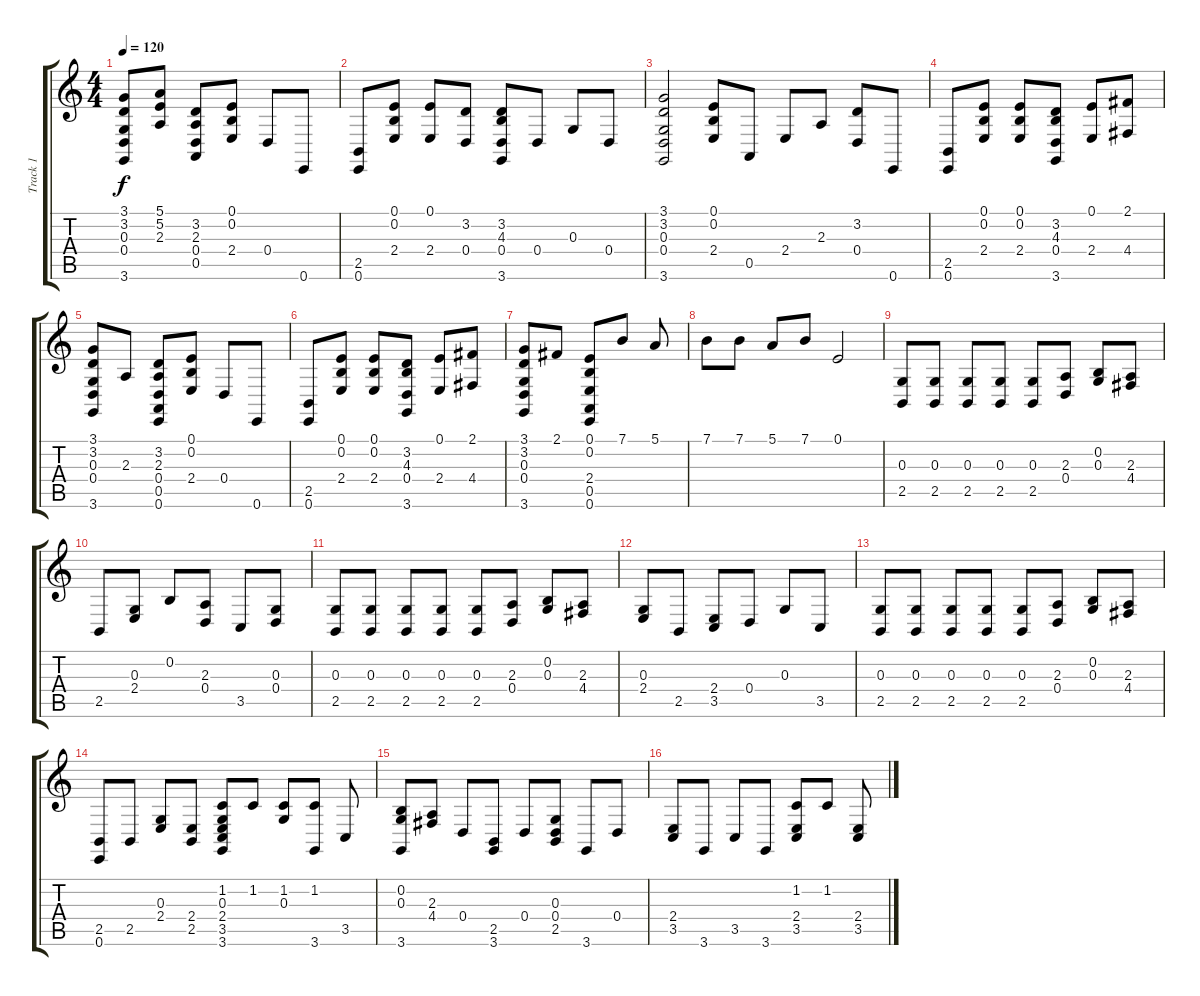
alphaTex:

\track ("Track 1" "Track 1") {instrument acousticgrandpiano}
\staff {score tabs}
\tuning (E4 B3 G3 D3 A2 E2) {hide}
\ts (4 4)
\tempo 120
\clef g2
\ks c
(3.1 3.2 0.3 0.4 3.6).8{dy f} (5.1 5.2 2.3).8 (3.2 2.3 0.4 0.5).8 (0.1 0.2 2.4).8 0.4.8 0.6.8 |
(2.5 0.6).8 (0.1 0.2 2.4).8 (0.1 2.4).8 (3.2 0.4).8 (3.2 4.3 0.4 3.6).8 0.4.8 0.3.8 0.4.8 |
(3.1 3.2 0.3 0.4 3.6).2 (0.1 0.2 2.4).8 0.5.8 2.4.8 2.3.8 (3.2 0.4).8 0.6.8 |
(2.5 0.6).8 (0.1 0.2 2.4).8 (0.1 0.2 2.4).8 (3.2 4.3 0.4 3.6).8 (0.1 2.4).8 (2.1 4.4).8 |
(3.1 3.2 0.3 0.4 3.6).8 2.3.8 (3.2 2.3 0.4 0.5 0.6).8 (0.1 0.2 2.4).8 0.4.8 0.6.8 |
(2.5 0.6).8 (0.1 0.2 2.4).8 (0.1 0.2 2.4).8 (3.2 4.3 0.4 3.6).8 (0.1 2.4).8 (2.1 4.4).8 |
(3.1 3.2 0.3 0.4 3.6).8 2.1.8 (0.1 0.2 2.4 0.5 0.6).8 7.1.8 5.1.8 |
7.1.8 7.1.8 5.1.8 7.1.8 0.1.2 |
(0.3 2.5).8 (0.3 2.5).8 (0.3 2.5).8 (0.3 2.5).8 (0.3 2.5).8 (2.3 0.4).8 (0.2 0.3).8 (2.3 4.4).8 |
2.5.8 (0.3 2.4).8 0.2.8 (2.3 0.4).8 3.5.8 (0.3 0.4).8 |
(0.3 2.5).8 (0.3 2.5).8 (0.3 2.5).8 (0.3 2.5).8 (0.3 2.5).8 (2.3 0.4).8 (0.2 0.3).8 (2.3 4.4).8 |
(0.3 2.4).8 2.5.8 (2.4 3.5).8 0.4.8 0.3.8 3.5.8 |
(0.3 2.5).8 (0.3 2.5).8 (0.3 2.5).8 (0.3 2.5).8 (0.3 2.5).8 (2.3 0.4).8 (0.2 0.3).8 (2.3 4.4).8 |
(2.5 0.6).8 2.5.8 (0.3 2.4).8 (2.4 2.5).8 (1.2 0.3 2.4 3.5 3.6).8 1.2.8 (1.2 0.3).8 (1.2 3.6).8 3.5.8 |
(0.2 0.3 3.6).8 (2.3 4.4).8 0.4.8 (2.5 3.6).8 0.4.8 (0.3 0.4 2.5).8 3.6.8 0.4.8 |
(2.4 3.5).8 3.6.8 3.5.8 3.6.8 (1.2 2.4 3.5).8 1.2.8 (2.4 3.5).8
